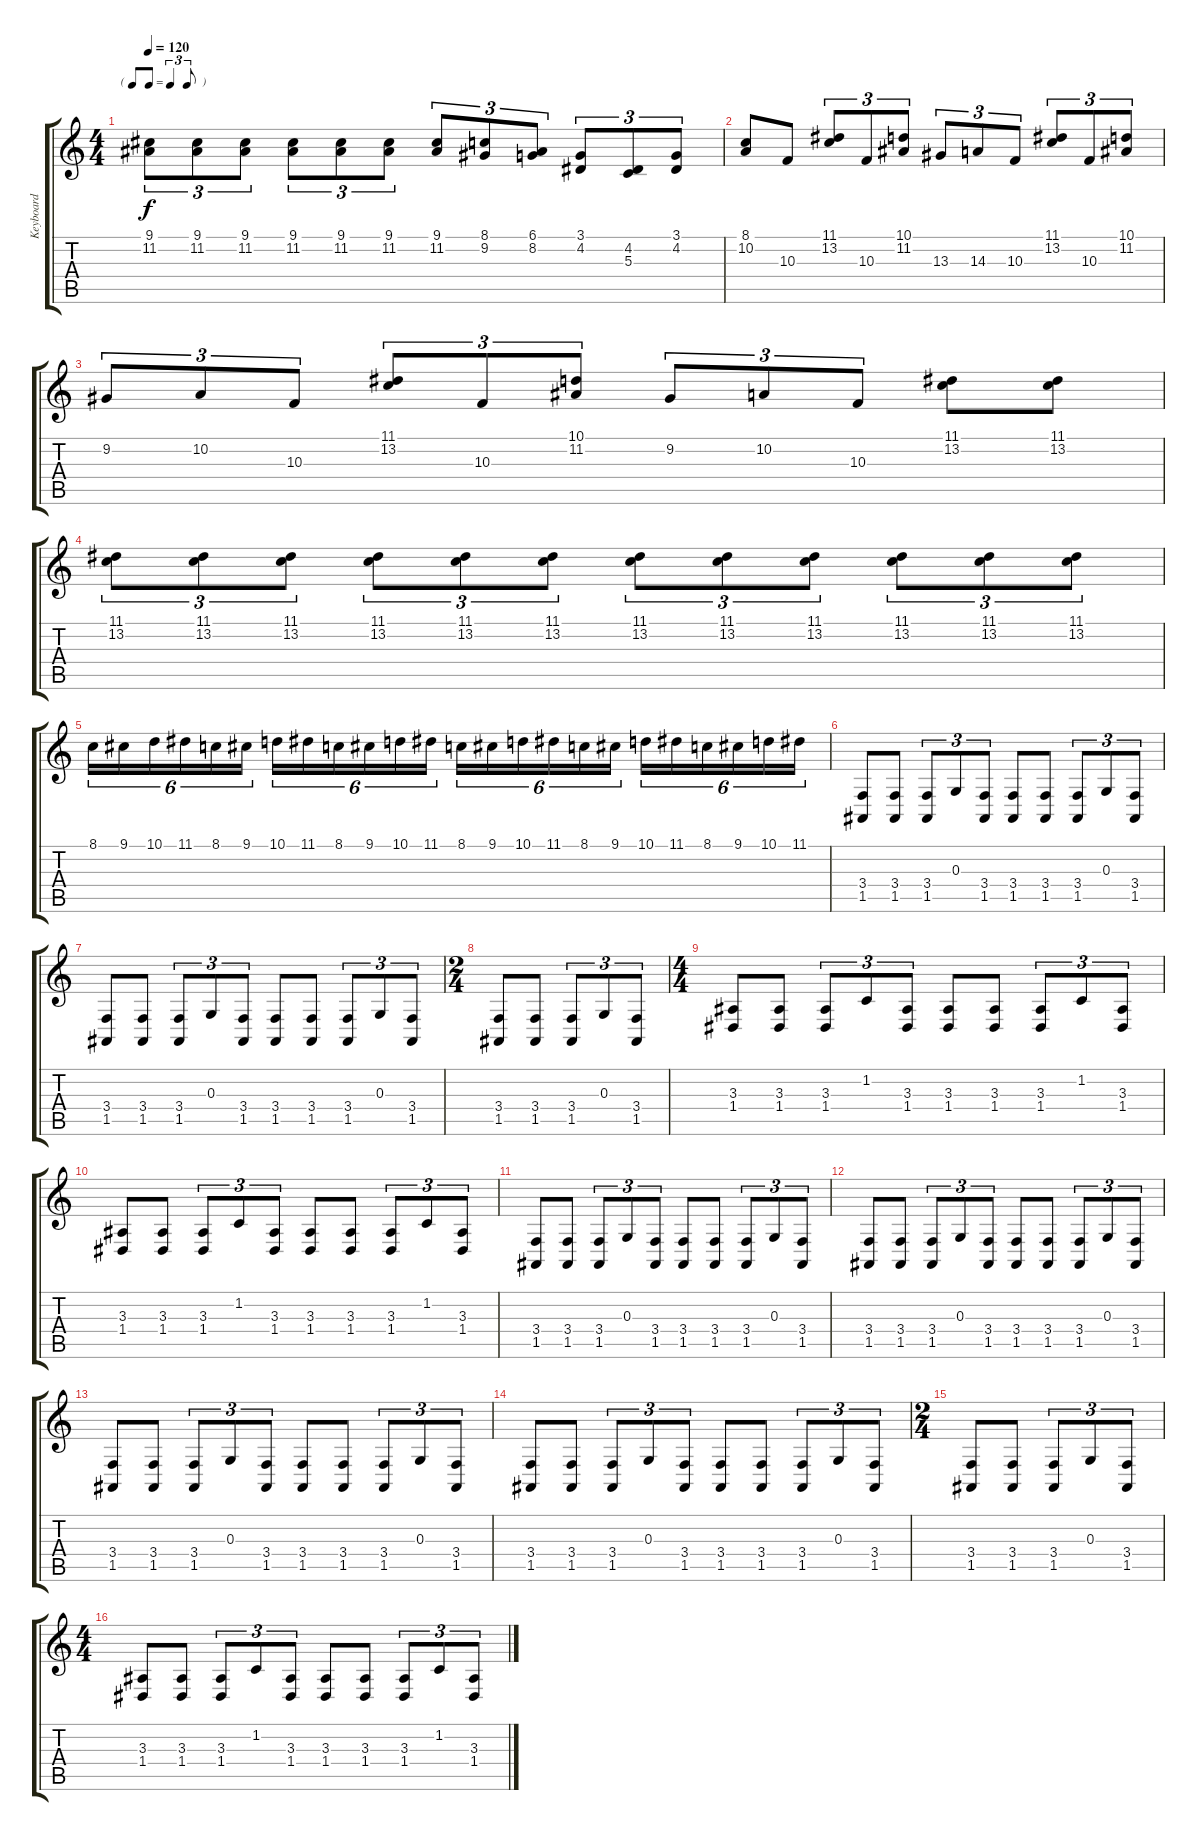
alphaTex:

\track ("Keyboard" "Keyboard") {instrument electricgrandpiano}
\staff {score tabs}
\tuning (E4 B3 G3 D3 A2 E2) {hide}
\ts (4 4)
\tf triplet8th
\tempo 120
\clef g2
\ks c
(9.1 11.2).8{tu (3 2) dy f} (9.1 11.2).8{tu (3 2)} (9.1 11.2).8{tu (3 2)} (9.1 11.2).8{tu (3 2)} (9.1 11.2).8{tu (3 2)} (9.1 11.2).8{tu (3 2)} (9.1 11.2).8{tu (3 2)} (8.1 9.2).8{tu (3 2)} (6.1 8.2).8{tu (3 2)} (3.1 4.2).8{tu (3 2)} (4.2 5.3).8{tu (3 2)} (3.1 4.2).8{tu (3 2)} |
(8.1 10.2).8 10.3.8 (11.1 13.2).8{tu (3 2)} 10.3.8{tu (3 2)} (10.1 11.2).8{tu (3 2)} 13.3.8{tu (3 2)} 14.3.8{tu (3 2)} 10.3.8{tu (3 2)} (11.1 13.2).8{tu (3 2)} 10.3.8{tu (3 2)} (10.1 11.2).8{tu (3 2)} |
9.2.8{tu (3 2)} 10.2.8{tu (3 2)} 10.3.8{tu (3 2)} (11.1 13.2).8{tu (3 2)} 10.3.8{tu (3 2)} (10.1 11.2).8{tu (3 2)} 9.2.8{tu (3 2)} 10.2.8{tu (3 2)} 10.3.8{tu (3 2)} (11.1 13.2).8 (11.1 13.2).8 |
(11.1 13.2).8{tu (3 2)} (11.1 13.2).8{tu (3 2)} (11.1 13.2).8{tu (3 2)} (11.1 13.2).8{tu (3 2)} (11.1 13.2).8{tu (3 2)} (11.1 13.2).8{tu (3 2)} (11.1 13.2).8{tu (3 2)} (11.1 13.2).8{tu (3 2)} (11.1 13.2).8{tu (3 2)} (11.1 13.2).8{tu (3 2)} (11.1 13.2).8{tu (3 2)} (11.1 13.2).8{tu (3 2)} |
8.1.16{tu (6 4)} 9.1.16{tu (6 4)} 10.1.16{tu (6 4)} 11.1.16{tu (6 4)} 8.1.16{tu (6 4)} 9.1.16{tu (6 4)} 10.1.16{tu (6 4)} 11.1.16{tu (6 4)} 8.1.16{tu (6 4)} 9.1.16{tu (6 4)} 10.1.16{tu (6 4)} 11.1.16{tu (6 4)} 8.1.16{tu (6 4)} 9.1.16{tu (6 4)} 10.1.16{tu (6 4)} 11.1.16{tu (6 4)} 8.1.16{tu (6 4)} 9.1.16{tu (6 4)} 10.1.16{tu (6 4)} 11.1.16{tu (6 4)} 8.1.16{tu (6 4)} 9.1.16{tu (6 4)} 10.1.16{tu (6 4)} 11.1.16{tu (6 4)} |
(3.4 1.5).8 (3.4 1.5).8 (3.4 1.5).8{tu (3 2)} 0.3.8{tu (3 2)} (3.4 1.5).8{tu (3 2)} (3.4 1.5).8 (3.4 1.5).8 (3.4 1.5).8{tu (3 2)} 0.3.8{tu (3 2)} (3.4 1.5).8{tu (3 2)} |
(3.4 1.5).8 (3.4 1.5).8 (3.4 1.5).8{tu (3 2)} 0.3.8{tu (3 2)} (3.4 1.5).8{tu (3 2)} (3.4 1.5).8 (3.4 1.5).8 (3.4 1.5).8{tu (3 2)} 0.3.8{tu (3 2)} (3.4 1.5).8{tu (3 2)} |
\ts (2 4)
(3.4 1.5).8 (3.4 1.5).8 (3.4 1.5).8{tu (3 2)} 0.3.8{tu (3 2)} (3.4 1.5).8{tu (3 2)} |
\ts (4 4)
(3.3 1.4).8 (3.3 1.4).8 (3.3 1.4).8{tu (3 2)} 1.2.8{tu (3 2)} (3.3 1.4).8{tu (3 2)} (3.3 1.4).8 (3.3 1.4).8 (3.3 1.4).8{tu (3 2)} 1.2.8{tu (3 2)} (3.3 1.4).8{tu (3 2)} |
(3.3 1.4).8 (3.3 1.4).8 (3.3 1.4).8{tu (3 2)} 1.2.8{tu (3 2)} (3.3 1.4).8{tu (3 2)} (3.3 1.4).8 (3.3 1.4).8 (3.3 1.4).8{tu (3 2)} 1.2.8{tu (3 2)} (3.3 1.4).8{tu (3 2)} |
(3.4 1.5).8 (3.4 1.5).8 (3.4 1.5).8{tu (3 2)} 0.3.8{tu (3 2)} (3.4 1.5).8{tu (3 2)} (3.4 1.5).8 (3.4 1.5).8 (3.4 1.5).8{tu (3 2)} 0.3.8{tu (3 2)} (3.4 1.5).8{tu (3 2)} |
(3.4 1.5).8 (3.4 1.5).8 (3.4 1.5).8{tu (3 2)} 0.3.8{tu (3 2)} (3.4 1.5).8{tu (3 2)} (3.4 1.5).8 (3.4 1.5).8 (3.4 1.5).8{tu (3 2)} 0.3.8{tu (3 2)} (3.4 1.5).8{tu (3 2)} |
(3.4 1.5).8 (3.4 1.5).8 (3.4 1.5).8{tu (3 2)} 0.3.8{tu (3 2)} (3.4 1.5).8{tu (3 2)} (3.4 1.5).8 (3.4 1.5).8 (3.4 1.5).8{tu (3 2)} 0.3.8{tu (3 2)} (3.4 1.5).8{tu (3 2)} |
(3.4 1.5).8 (3.4 1.5).8 (3.4 1.5).8{tu (3 2)} 0.3.8{tu (3 2)} (3.4 1.5).8{tu (3 2)} (3.4 1.5).8 (3.4 1.5).8 (3.4 1.5).8{tu (3 2)} 0.3.8{tu (3 2)} (3.4 1.5).8{tu (3 2)} |
\ts (2 4)
(3.4 1.5).8 (3.4 1.5).8 (3.4 1.5).8{tu (3 2)} 0.3.8{tu (3 2)} (3.4 1.5).8{tu (3 2)} |
\ts (4 4)
(3.3 1.4).8 (3.3 1.4).8 (3.3 1.4).8{tu (3 2)} 1.2.8{tu (3 2)} (3.3 1.4).8{tu (3 2)} (3.3 1.4).8 (3.3 1.4).8 (3.3 1.4).8{tu (3 2)} 1.2.8{tu (3 2)} (3.3 1.4).8{tu (3 2)}
